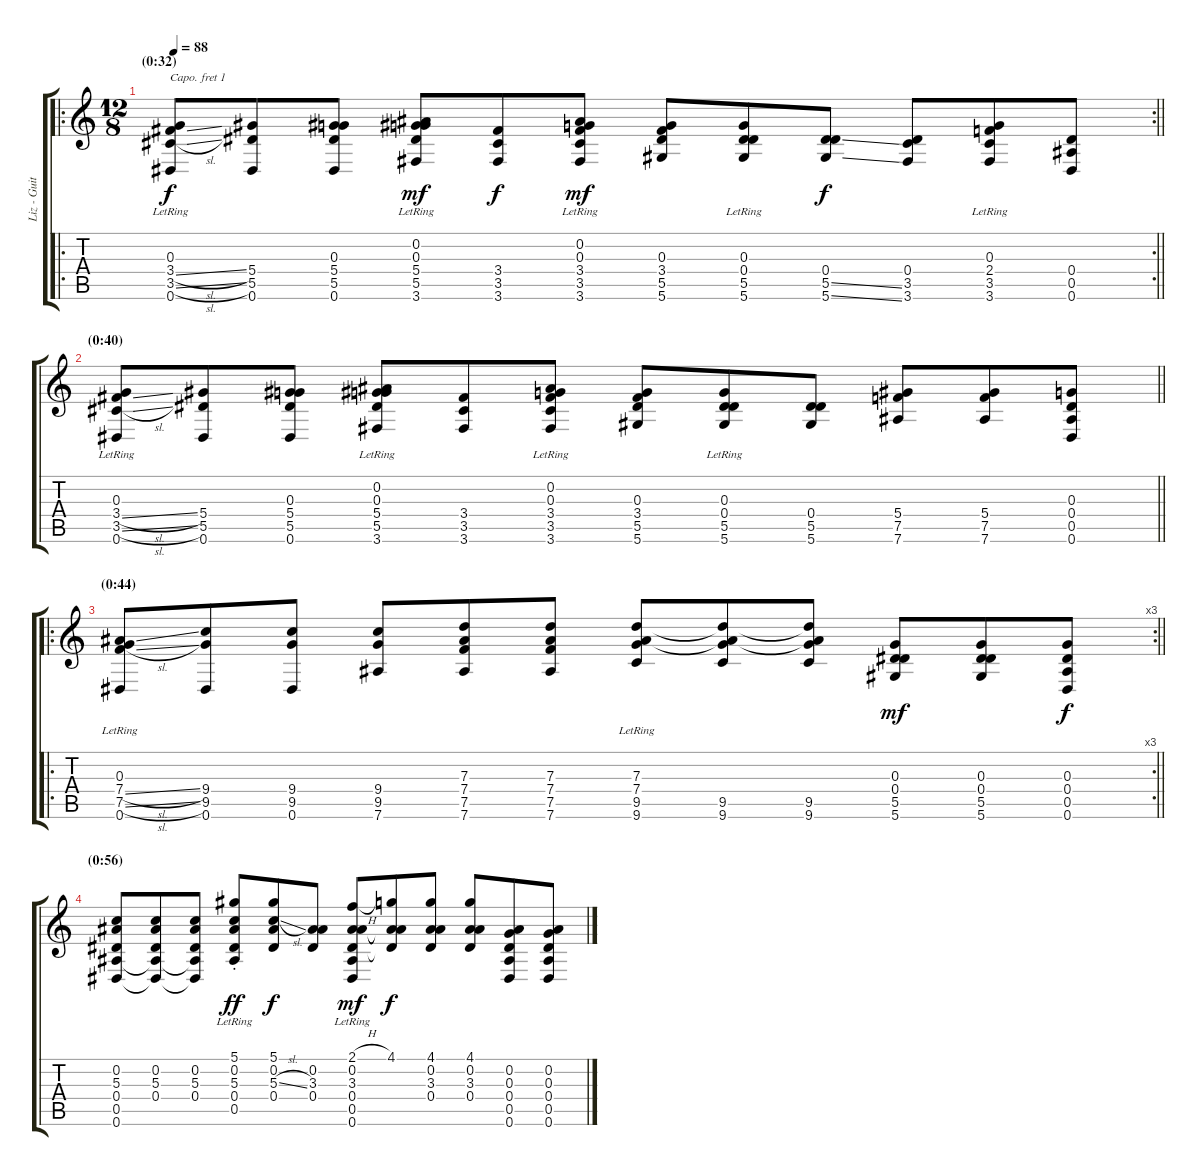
\track ("Liz - Guitar" "Liz - Guit") {instrument electricguitarclean}
\staff {score tabs}
\capo 1
\tuning (D4 A3 Gb3 D3 A2 D2) {hide}
\ro
\rc 2
\ts (12 8)
\section ("" "(0:32)")
\tempo 88
\clef g2
\barLineRight lightlight
\ks c
(0.3{lr} 3.4{sl} 3.5{sl} 0.6).8{dy f} (5.4 5.5 0.6).8 (0.3 5.4 5.5 0.6).8 (0.2{lr} 0.3{lr} 5.4 5.5 3.6).8{dy mf} (3.4 3.5 3.6).8{dy f} (0.2{lr} 0.3 3.4 3.5 3.6).8{dy mf} (0.3 3.4 5.5 5.6).8 (0.3{lr} 0.4 5.5 5.6).8 (0.4 5.5{ss} 5.6{ss}).8{dy f} (0.4 3.5 3.6).8 (0.3{lr} 2.4 3.5 3.6).8 (0.4 0.5 0.6).8 |
\section ("" "(0:40)")
\barLineRight lightlight
(0.3{lr} 3.4{sl} 3.5{sl} 0.6).8 (5.4 5.5 0.6).8 (0.3 5.4 5.5 0.6).8 (0.2{lr} 0.3{lr} 5.4 5.5 3.6).8 (3.4 3.5 3.6).8 (0.2{lr} 0.3{lr} 3.4 3.5 3.6).8 (0.3 3.4 5.5 5.6).8 (0.3{lr} 0.4 5.5 5.6).8 (0.4 5.5 5.6).8 (5.4 7.5 7.6).8 (5.4 7.5 7.6).8 (0.3 0.4 0.5 0.6).8 |
\ro
\rc 3
\section ("" "(0:44)")
\barLineRight lightlight
(0.3{lr} 7.4{sl} 7.5{sl} 0.6).8 (9.4 9.5 0.6).8 (9.4 9.5 0.6).8 (9.4 9.5 7.6).8 (7.3 7.4 7.5 7.6).8 (7.3 7.4 7.5 7.6).8 (7.3{lr} 7.4{lr} 9.5 9.6).8 (7.3{t} 7.4{t} 9.5 9.6).8 (7.3{t} 7.4{t} 9.5 9.6).8 (0.3 0.4 5.5 5.6).8{dy mf} (0.3 0.4 5.5 5.6).8 (0.3 0.4 0.5 0.6).8{dy f} |
\section ("" "(0:56)")
(0.2 5.3 0.4 0.5 0.6).8 (0.2 5.3 0.4 0.5{t} 0.6{t}).8 (0.2 5.3 0.4 0.5{t} 0.6{t}).8 (5.1{st} 0.2 5.3{st} 0.4 0.5{lr}).8{dy ff} (5.1 0.2 5.3{sl} 0.4).8{dy f} (0.2 3.3 0.4).8 (2.1{h} 0.2 3.3 0.4 0.5 0.6{lr}).8{dy mf} (4.1 0.2{t} 3.3{t} 0.4{t}).8{dy f} (4.1 0.2 3.3 0.4).8 (4.1 0.2 3.3 0.4).8 (0.2 0.3 0.4 0.5 0.6).8 (0.2 0.3 0.4 0.5 0.6).8
